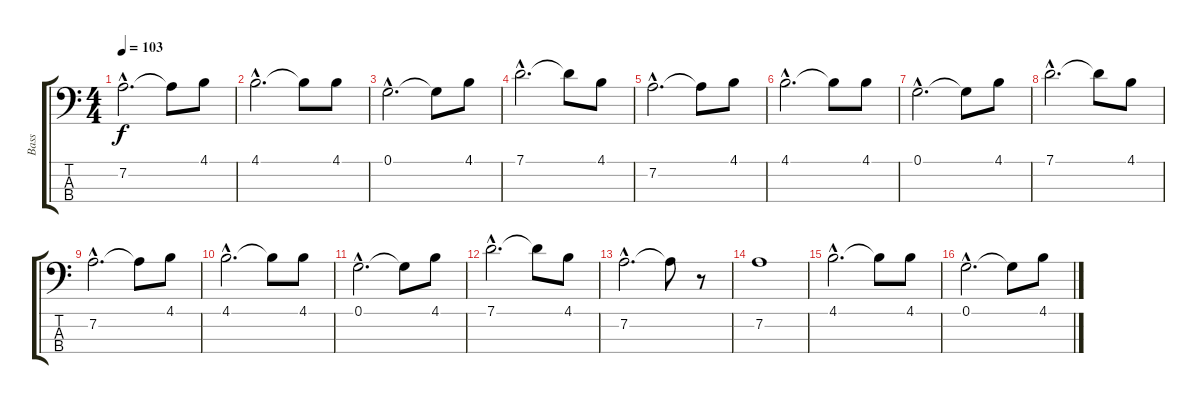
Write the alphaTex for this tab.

\track ("Bass" "Bass") {instrument electricbassfinger}
\staff {score tabs}
\tuning (G2 D2 A1 E1) {hide}
\ts (4 4)
\tempo 103
\clef f4
\ks c
7.2{hac}.2{d dy f} 7.2{t}.8 4.1.8 |
4.1{hac}.2{d} 4.1{t}.8 4.1.8 |
0.1{hac}.2{d} 0.1{t}.8 4.1.8 |
7.1{hac}.2{d} 7.1{t}.8 4.1.8 |
7.2{hac}.2{d} 7.2{t}.8 4.1.8 |
4.1{hac}.2{d} 4.1{t}.8 4.1.8 |
0.1{hac}.2{d} 0.1{t}.8 4.1.8 |
7.1{hac}.2{d} 7.1{t}.8 4.1.8 |
7.2{hac}.2{d} 7.2{t}.8 4.1.8 |
4.1{hac}.2{d} 4.1{t}.8 4.1.8 |
0.1{hac}.2{d} 0.1{t}.8 4.1.8 |
7.1{hac}.2{d} 7.1{t}.8 4.1.8 |
7.2{hac}.2{d} 7.2{t}.8 r.8 |
7.2.1 |
4.1{hac}.2{d} 4.1{t}.8 4.1.8 |
0.1{hac}.2{d} 0.1{t}.8 4.1.8
